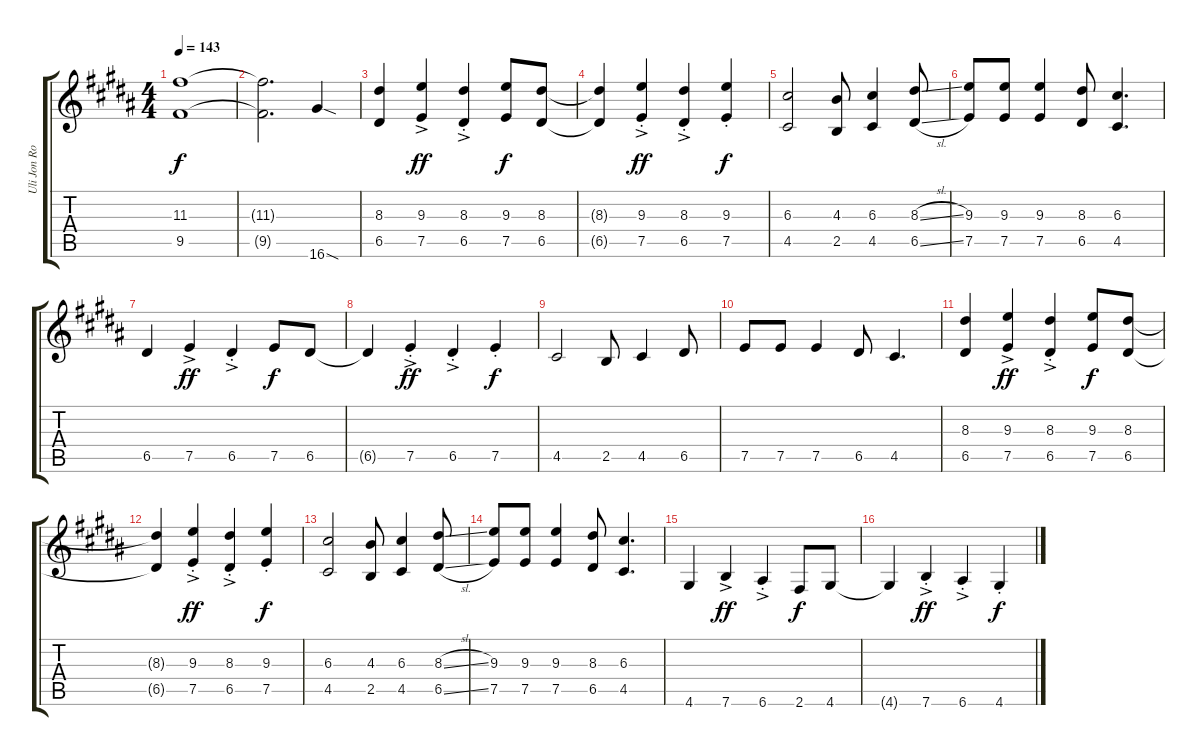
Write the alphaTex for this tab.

\track ("Uli Jon Roth" "Uli Jon Ro") {instrument overdrivenguitar}
\staff {score tabs}
\tuning (E4 B3 G3 D3 A2 E2) {hide}
\ts (4 4)
\tempo 143
\clef g2
\ks b
(11.3 9.5).1{dy f} |
(11.3{t} 9.5{t}).2{d} 16.6{sod}.4 |
(8.3 6.5).4 (9.3{ac} 7.5{ac}).4{dy ff} (8.3{ac st} 6.5{ac st}).4 (9.3 7.5).8{dy f} (8.3 6.5).8 |
(8.3{t} 6.5{t}).4 (9.3{ac st} 7.5{ac st}).4{dy ff} (8.3{ac st} 6.5{ac st}).4 (9.3{st} 7.5{st}).4{dy f} |
(6.3 4.5).2 (4.3 2.5).8 (6.3 4.5).4 (8.3{sl} 6.5{sl}).8 |
(9.3 7.5).8 (9.3 7.5).8 (9.3 7.5).4 (8.3 6.5).8 (6.3 4.5).4{d} |
6.5.4 7.5{ac}.4{dy ff} 6.5{ac st}.4 7.5.8{dy f} 6.5.8 |
6.5{t}.4 7.5{ac st}.4{dy ff} 6.5{ac st}.4 7.5{st}.4{dy f} |
4.5.2 2.5.8 4.5.4 6.5.8 |
7.5.8 7.5.8 7.5.4 6.5.8 4.5.4{d} |
(8.3 6.5).4 (9.3{ac} 7.5{ac}).4{dy ff} (8.3{ac st} 6.5{ac st}).4 (9.3 7.5).8{dy f} (8.3 6.5).8 |
(8.3{t} 6.5{t}).4 (9.3{ac st} 7.5{ac st}).4{dy ff} (8.3{ac st} 6.5{ac st}).4 (9.3{st} 7.5{st}).4{dy f} |
(6.3 4.5).2 (4.3 2.5).8 (6.3 4.5).4 (8.3{sl} 6.5{sl}).8 |
(9.3 7.5).8 (9.3 7.5).8 (9.3 7.5).4 (8.3 6.5).8 (6.3 4.5).4{d} |
4.6.4 7.6{ac}.4{dy ff} 6.6{ac st}.4 2.6.8{dy f} 4.6.8 |
4.6{t}.4 7.6{ac st}.4{dy ff} 6.6{ac st}.4 4.6{st}.4{dy f}
